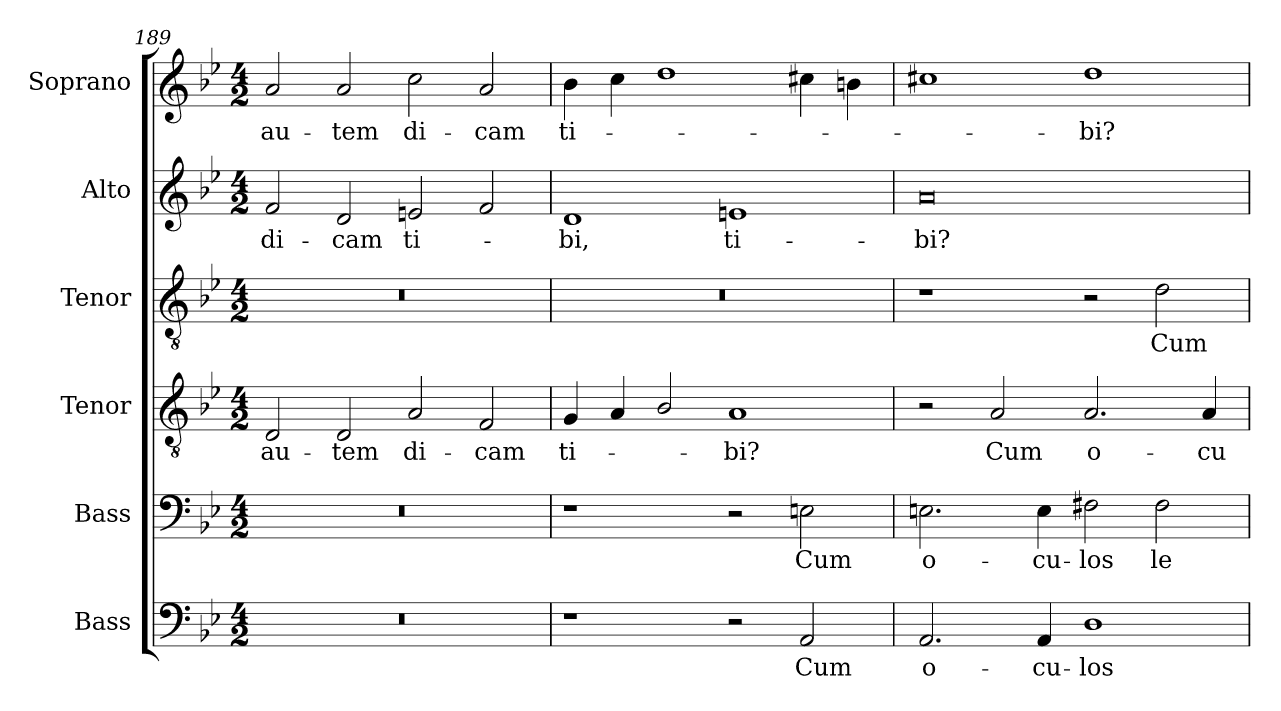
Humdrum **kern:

**kern	**text	**kern	**text	**kern	**text	**kern	**text	**kern	**text	**kern	**text
*part6	*part6	*part5	*part5	*part4	*part4	*part3	*part3	*part2	*part2	*part1	*part1
*staff6	*staff6	*staff5	*staff5	*staff4	*staff4	*staff3	*staff3	*staff2	*staff2	*staff1	*staff1
*I"Bass	*	*I"Bass	*	*I"Tenor	*	*I"Tenor	*	*I"Alto	*	*I"Soprano	*
*I'B2.	*	*I'B1.	*	*I'T2.	*	*I'T1.	*	*I'A.	*	*I'S.	*
*clefF4	*	*clefF4	*	*clefGv2	*	*clefGv2	*	*clefG2	*	*clefG2	*
*	*	*	*	*ITrd7c12	*	*ITrd7c12	*	*	*	*	*
*k[b-e-]	*	*k[b-e-]	*	*k[b-e-]	*	*k[b-e-]	*	*k[b-e-]	*	*k[b-e-]	*
*B-:	*	*B-:	*	*B-:	*	*B-:	*	*B-:	*	*B-:	*
*M4/2	*	*M4/2	*	*M4/2	*	*M4/2	*	*M4/2	*	*M4/2	*
=189	=189	=189	=189	=189	=189	=189	=189	=189	=189	=189	=189
!LO:N:vis=1	!	!LO:N:vis=1	!	!	!	!	!	!	!	!	!
!	!	!	!	!	!LO:LY:b:color=#000000	!LO:N:vis=1	!	!	!	!	!
!	!	!	!	!	!	!	!	!	!LO:LY:b:color=#000000	!	!
!	!	!	!	!	!	!	!	!	!	!	!LO:LY:b:color=#000000
0r	.	0r	.	2DDi/	au-	0r	.	2fi/	di-	2ai/	au-
!	!	!	!	!	!LO:LY:b:color=#000000	!	!	!	!	!	!
!	!	!	!	!	!	!	!	!	!LO:LY:b:color=#000000	!	!
!	!	!	!	!	!	!	!	!	!	!	!LO:LY:b:color=#000000
.	.	.	.	2DDi/	-tem	.	.	2di/	-cam	2ai/	-tem
!	!	!	!	!	!LO:LY:b:color=#000000	!	!	!	!	!	!
!	!	!	!	!	!	!	!	!	!LO:LY:b:color=#000000	!	!
!	!	!	!	!	!	!	!	!	!	!	!LO:LY:b:color=#000000
.	.	.	.	2AAi/	di-	.	.	2eni/	ti-	2cci\	di-
!	!	!	!	!	!LO:LY:b:color=#000000	!	!	!	!	!	!
!	!	!	!	!	!	!	!	!	!	!	!LO:LY:b:color=#000000
.	.	.	.	2FFi/	-cam	.	.	2fi/	.	2ai/	-cam
=190	=190	=190	=190	=190	=190	=190	=190	=190	=190	=190	=190
!	!	!	!	!	!LO:LY:b:color=#000000	!LO:N:vis=1	!	!	!	!	!
!	!	!	!	!	!	!	!	!	!LO:LY:b:color=#000000	!	!
!	!	!	!	!	!	!	!	!	!	!	!LO:LY:b:color=#000000
1r	.	1r	.	4GGi/	ti-	0r	.	1di	-bi,	4b-i\	ti-
.	.	.	.	4AAi/	.	.	.	.	.	4cci\	.
.	.	.	.	2BB-i/	.	.	.	.	.	1ddi	.
!	!	!	!	!	!LO:LY:b:color=#000000	!	!	!	!	!	!
!	!	!	!	!	!	!	!	!	!LO:LY:b:color=#000000	!	!
2r	.	2r	.	1AAi	-bi?	.	.	1eni	ti-	.	.
!	!LO:LY:b:color=#000000	!	!	!	!	!	!	!	!	!	!
!	!	!	!LO:LY:b:color=#000000	!	!	!	!	!	!	!	!
2AAi/	Cum	2Eni\	Cum	.	.	.	.	.	.	4cc#Xi\	.
.	.	.	.	.	.	.	.	.	.	4bni\	.
!!LO:LB:g=z
=191	=191	=191	=191	=191	=191	=191	=191	=191	=191	=191	=191
!	!LO:LY:b:color=#000000	!	!	!	!	!	!	!	!	!	!
!	!	!	!LO:LY:b:color=#000000	!	!	!	!	!	!	!	!
!	!	!	!	!	!	!	!	!	!LO:LY:b:color=#000000	!	!
2.AAi/	o-	2.Eni\	o-	2r	.	1r	.	0ai	-bi?	1cc#Xi	.
!	!	!	!	!	!LO:LY:b:color=#000000	!	!	!	!	!	!
.	.	.	.	2AAi/	Cum	.	.	.	.	.	.
!	!LO:LY:b:color=#000000	!	!	!	!	!	!	!	!	!	!
!	!	!	!LO:LY:b:color=#000000	!	!	!	!	!	!	!	!
4AAi/	-cu-	4Ei\	-cu-	.	.	.	.	.	.	.	.
!	!LO:LY:b:color=#000000	!	!	!	!	!	!	!	!	!	!
!	!	!	!LO:LY:b:color=#000000	!	!	!	!	!	!	!	!
!	!	!	!	!	!LO:LY:b:color=#000000	!	!	!	!	!	!
!	!	!	!	!	!	!	!	!	!	!	!LO:LY:b:color=#000000
1Di	-los	2F#Xi\	-los	2.AAi/	o-	2r	.	.	.	1ddi	-bi?
!	!	!	!LO:LY:b:color=#000000	!	!	!	!	!	!	!	!
!	!	!	!	!	!	!	!LO:LY:b:color=#000000	!	!	!	!
.	.	2F#i\	le-	.	.	2Di\	Cum	.	.	.	.
!	!	!	!	!	!LO:LY:b:color=#000000	!	!	!	!	!	!
.	.	.	.	4AAi/	-cu-	.	.	.	.	.	.
=	=	=	=	=	=	=	=	=	=	=	=
*-	*-	*-	*-	*-	*-	*-	*-	*-	*-	*-	*-
